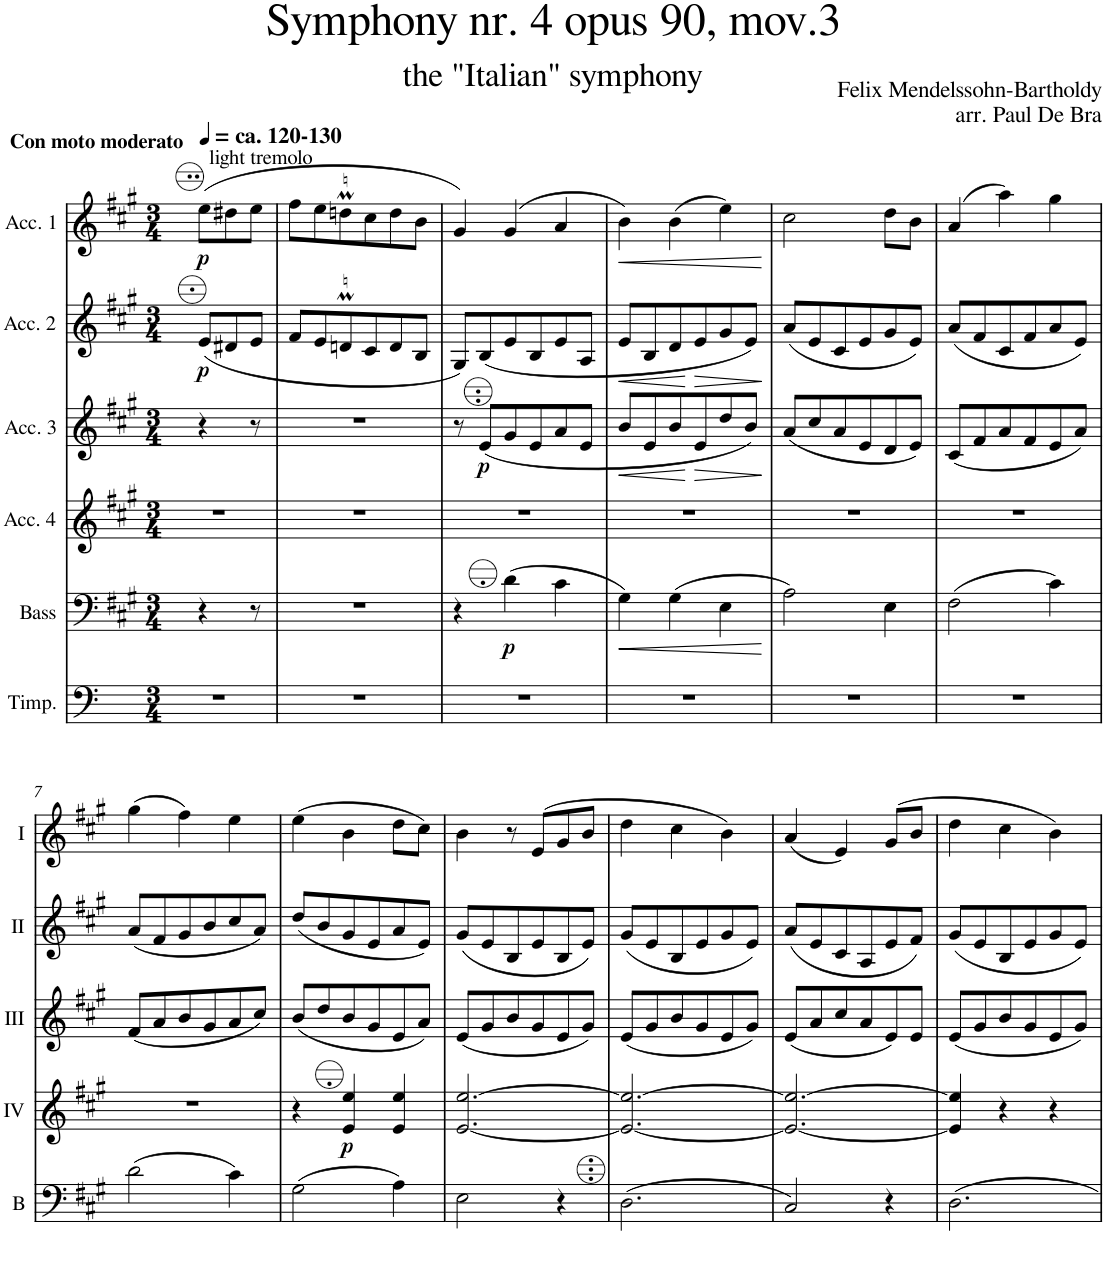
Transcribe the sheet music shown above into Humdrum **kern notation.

**kern	**kern	**dynam	**kern	**dynam	**kern	**dynam	**kern	**dynam	**kern	**dynam
*part6	*part5	*part5	*part4	*part4	*part3	*part3	*part2	*part2	*part1	*part1
*staff6	*staff5	*staff5	*staff4	*staff4	*staff3	*staff3	*staff2	*staff2	*staff1	*staff1
*I"Timp.	*I"Bass	*	*I"Acc. 4	*	*I"Acc. 3	*	*I"Acc. 2	*	*I"Acc. 1	*
*I'T	*I'B	*	*	*	*	*	*	*	*	*
*clefF4	*clefF4	*	*clefG2	*	*clefG2	*	*clefG2	*	*clefG2	*
*	*Trd7c12	*	*Trd7c12	*	*Trd7c12	*	*	*	*	*
*k[f#c#g#]	*k[f#c#g#]	*	*k[f#c#g#]	*	*k[f#c#g#]	*	*k[f#c#g#]	*	*k[f#c#g#]	*
*M3/4	*M3/4	*	*M3/4	*	*M3/4	*	*M3/4	*	*M3/4	*
=1	=1	=1	=1	=1	=1	=1	=1	=1	=1	=1
!	!	!	!	!	!	!	!	!	!LO:TX:a:B:t=Con moto moderato	!
!	!	!	!	!	!	!	!	!	!LO:TX:a:B:t=ca. 120-130	!
!	!	!	!	!	!	!	!	!	!LO:TX:a:t=light tremolo	!
!	!	!	!	!	!	!	!	!LO:DY:b	!	!LO:DY:b
2.r	4r	.	2.r	.	4r	.	(<8e/L	p	(8ee\L	p
.	.	.	.	.	.	.	8d#X/	.	8dd#X\	.
.	8r	.	.	.	8r	.	8e/J	.	8ee\J	.
.	4.ryy	.	.	.	4.ryy	.	4.ryy	.	4.ryy	.
=2	=2	=2	=2	=2	=2	=2	=2	=2	=2	=2
2.r	2.r	.	2.r	.	2.r	.	8f#/L	.	8ff#\L	.
.	.	.	.	.	.	.	8e/	.	8ee\	.
.	.	.	.	.	.	.	8dnM/	.	8ddnM\	.
.	.	.	.	.	.	.	8c#/	.	8cc#\	.
.	.	.	.	.	.	.	8d/	.	8dd\	.
.	.	.	.	.	.	.	8B/J	.	8b\J	.
=3	=3	=3	=3	=3	=3	=3	=3	=3	=3	=3
2.r	4r	.	2.r	.	8r	.	8G#/L)	.	4g#/)	.
!	!	!	!	!	!	!LO:DY:b	!	!	!	!
.	.	.	.	.	(<8e/L	p	(<8B/	.	.	.
!	!	!LO:DY:b	!	!	!	!	!	!	!	!
.	(4d\	p	.	.	8g#/	.	8e/	.	(4g#/	.
.	.	.	.	.	8e/	.	8B/	.	.	.
.	4c#\	.	.	.	8a/	.	8e/	.	4a/	.
.	.	.	.	.	8e/J	.	8A/J	.	.	.
=4	=4	=4	=4	=4	=4	=4	=4	=4	=4	=4
!	!	!LO:HP:b	!	!	!	!LO:HP:b	!	!LO:HP:b	!	!LO:HP:b
2.r	4G#\)	<	2.r	.	8b/L	<	8e/L	<	4b\)	<
.	.	.	.	.	8e/	.	8B/	.	.	.
.	(4G#\	.	.	.	8b/	.	8d/	.	(4b\	.
!	!	!	!	!	!	!LO:HP:n=1:b	!	!LO:HP:n=1:b	!	!
.	.	.	.	.	8e/	[ >	8e/	[ >	.	.
.	4E\	.	.	.	8dd/	.	8g#/	.	4ee\)	.
.	.	.	.	.	8b/J)	.	8e/J)	.	.	.
.	.	[	.	.	.	]	.	]	.	[
=5	=5	=5	=5	=5	=5	=5	=5	=5	=5	=5
2.r	2A\)	.	2.r	.	(8a/L	.	(8a/L	.	2cc#\	.
.	.	.	.	.	8cc#/	.	8e/	.	.	.
.	.	.	.	.	8a/	.	8c#/	.	.	.
.	.	.	.	.	8e/	.	8e/	.	.	.
.	4E\	.	.	.	8d/	.	8g#/	.	8dd\L	.
.	.	.	.	.	8e/J)	.	8e/J)	.	8b\J	.
=6	=6	=6	=6	=6	=6	=6	=6	=6	=6	=6
2.r	(2F#\	.	2.r	.	(8c#/L	.	(8a/L	.	(4a/	.
.	.	.	.	.	8f#/	.	8f#/	.	.	.
.	.	.	.	.	8a/	.	8c#/	.	4aa\)	.
.	.	.	.	.	8f#/	.	8f#/	.	.	.
.	4c#\)	.	.	.	8e/	.	8a/	.	4gg#\	.
.	.	.	.	.	8a/J)	.	8e/J)	.	.	.
!!LO:LB:g=z
=7	=7	=7	=7	=7	=7	=7	=7	=7	=7	=7
2.r	(2d\	.	2.r	.	(8f#/L	.	(8a/L	.	(4gg#\	.
.	.	.	.	.	8a/	.	8f#/	.	.	.
.	.	.	.	.	8b/	.	8g#/	.	4ff#\)	.
.	.	.	.	.	8g#/	.	8b/	.	.	.
.	4c#\)	.	.	.	8a/	.	8cc#/	.	4ee\	.
.	.	.	.	.	8cc#/J)	.	8a/J)	.	.	.
=8	=8	=8	=8	=8	=8	=8	=8	=8	=8	=8
2.r	(2G#\	.	4r	.	(8b/L	.	(8dd/L	.	(4ee\	.
.	.	.	.	.	8dd/	.	8b/	.	.	.
!	!	!	!	!LO:DY:b	!	!	!	!	!	!
.	.	.	4e/ 4ee/	p	8b/	.	8g#/	.	4b\	.
.	.	.	.	.	8g#/	.	8e/	.	.	.
.	4A\)	.	4e/ 4ee/	.	8e/	.	8a/	.	8dd\L	.
.	.	.	.	.	8a/J)	.	8e/J)	.	8cc#\J)	.
=9	=9	=9	=9	=9	=9	=9	=9	=9	=9	=9
2.r	2E\	.	[2.e/ [2.ee/	.	(8e/L	.	(8g#/L	.	4b\	.
.	.	.	.	.	8g#/	.	8e/	.	.	.
.	.	.	.	.	8b/	.	8B/	.	8r	.
.	.	.	.	.	8g#/	.	8e/	.	(8e/L	.
.	4r	.	.	.	8e/	.	8B/	.	8g#/	.
.	.	.	.	.	8g#/J)	.	8e/J)	.	8b/J	.
=10	=10	=10	=10	=10	=10	=10	=10	=10	=10	=10
2.r	(2.D\	.	2.e/_ 2.ee/_	.	(8e/L	.	(8g#/L	.	4dd\	.
.	.	.	.	.	8g#/	.	8e/	.	.	.
.	.	.	.	.	8b/	.	8B/	.	4cc#\	.
.	.	.	.	.	8g#/	.	8e/	.	.	.
.	.	.	.	.	8e/	.	8g#/	.	4b\)	.
.	.	.	.	.	8g#/J)	.	8e/J)	.	.	.
=11	=11	=11	=11	=11	=11	=11	=11	=11	=11	=11
2.r	2C#/)	.	2.e/_ 2.ee/_	.	(8e/L	.	(8a/L	.	(4a/	.
.	.	.	.	.	8a/	.	8e/	.	.	.
.	.	.	.	.	8cc#/	.	8c#/	.	4e/)	.
.	.	.	.	.	8a/	.	8A/	.	.	.
.	4r	.	.	.	8e/)	.	8e/	.	(8g#/L	.
.	.	.	.	.	8e/J	.	8f#/J)	.	8b/J	.
=12	=12	=12	=12	=12	=12	=12	=12	=12	=12	=12
2.r	2.D\	.	4e/] 4ee/]	.	(8e/L	.	(8g#/L	.	4dd\	.
.	.	.	.	.	8g#/	.	8e/	.	.	.
.	.	.	4r	.	8b/	.	8B/	.	4cc#\	.
.	.	.	.	.	8g#/	.	8e/	.	.	.
.	.	.	4r	.	8e/	.	8g#/	.	4b\)	.
.	.	.	.	.	8g#/J)	.	8e/J)	.	.	.
=	=	=	=	=	=	=	=	=	=	=
*-	*-	*-	*-	*-	*-	*-	*-	*-	*-	*-
